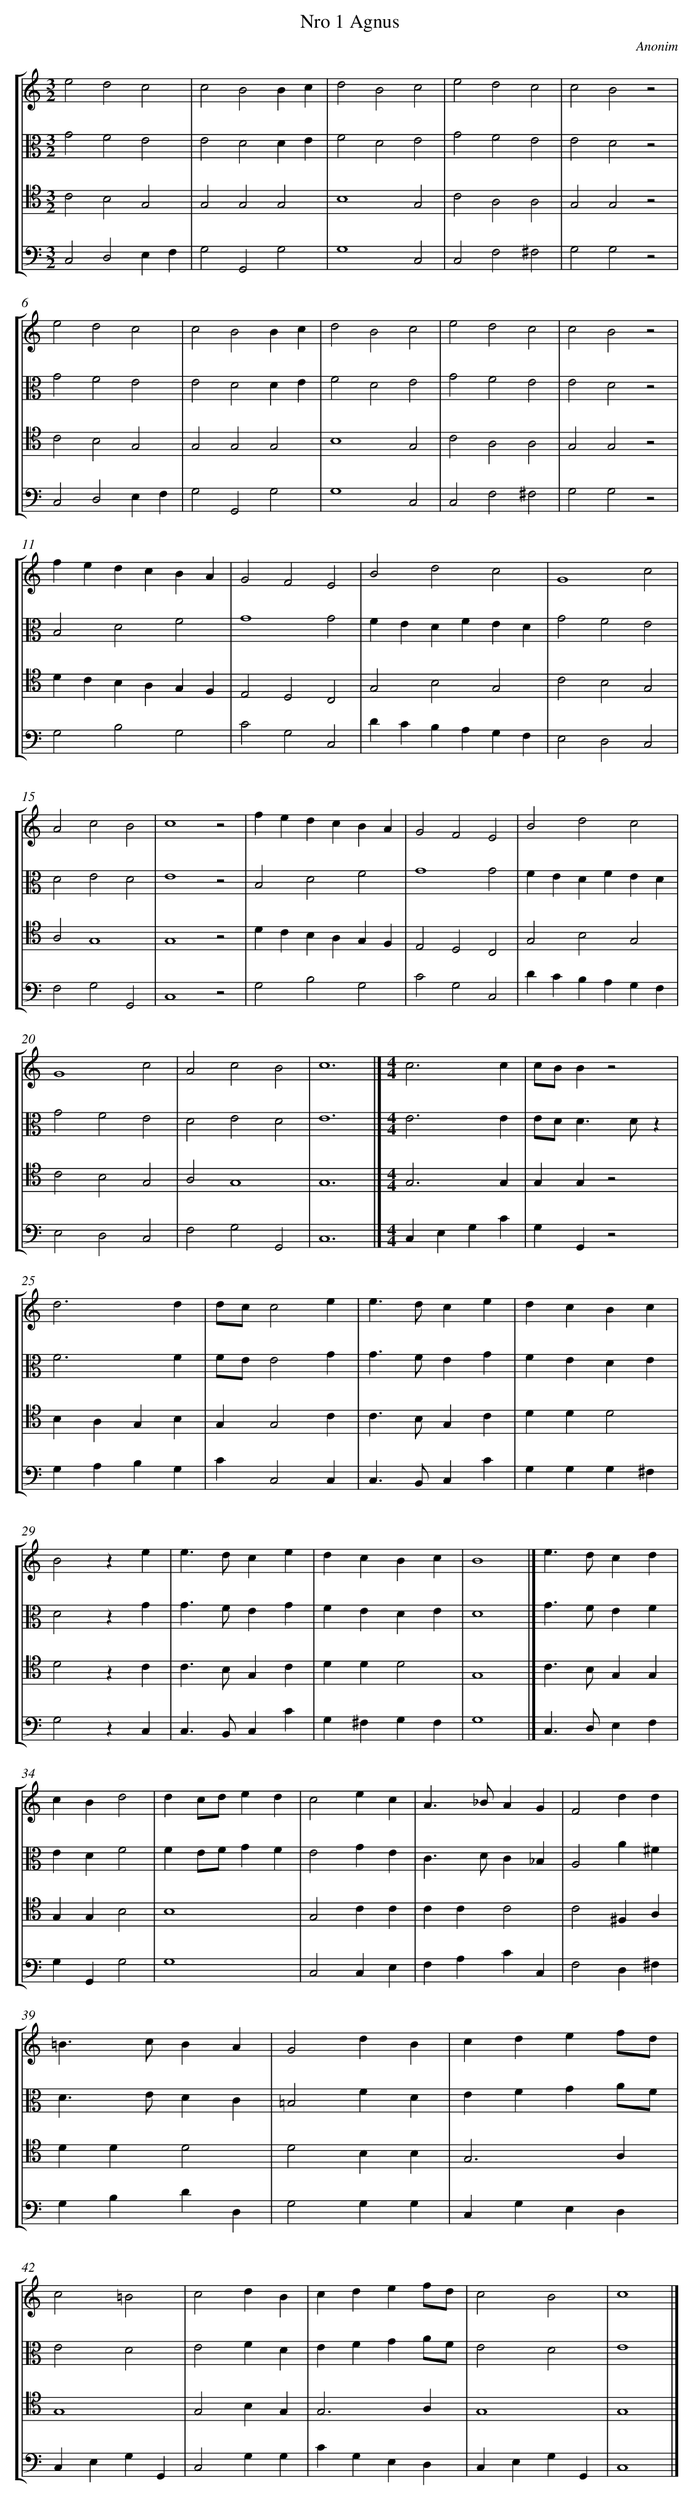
X:1
T: Nro 1 Agnus
C: Anonim
L: 1/4
M: 3/2
%%staves [1 2 3 4]
V: 1
V: 2 clef=alto
V: 3 clef=tenor
V: 4 clef=bass
K: C
[V:1] e2d2c2 |
[V:2] G2F2E2 |
[V:3] C2B,2G,2 |
[V:4] C,2D,2E,F, |
[V:1] c2B2Bc |
[V:2] E2D2DE |
[V:3] G,2G,2G,2 |
[V:4] G,2G,,2G,2 |
[V:1] d2B2c2 |
[V:2] F2D2E2 |
[V:3] B,4G,2 |
[V:4] G,4C,2 |
[V:1] e2d2c2 |
[V:2] G2F2E2 |
[V:3] C2A,2A,2 |
[V:4] C,2F,2^F,2 |
[V:1] c2B2z2 |
[V:2] E2D2z2 |
[V:3] G,2G,2z2 |
[V:4] G,2G,2z2 |
[V:1] e2d2c2 |
[V:2] G2F2E2 |
[V:3] C2B,2G,2 |
[V:4] C,2D,2E,F, |
[V:1] c2B2Bc |
[V:2] E2D2DE |
[V:3] G,2G,2G,2 |
[V:4] G,2G,,2G,2 |
[V:1] d2B2c2 |
[V:2] F2D2E2 |
[V:3] B,4G,2 |
[V:4] G,4C,2 |
[V:1] e2d2c2 |
[V:2] G2F2E2 |
[V:3] C2A,2A,2 |
[V:4] C,2F,2^F,2 |
[V:1] c2B2z2 |
[V:2] E2D2z2 |
[V:3] G,2G,2z2 |
[V:4] G,2G,2z2 |
[V:1] fedcBA |
[V:2] B,2D2F2 |
[V:3] DCB,A,G,F, |
[V:4] G,2B,2G,2 |
[V:1] G2F2E2 |
[V:2] G4G2 |
[V:3] E,2D,2C,2 |
[V:4] C2G,2C,2 |
[V:1] B2d2c2 |
[V:2] FEDFED |
[V:3] G,2B,2G,2 |
[V:4] DCB,A,G,F, |
[V:1] G4c2 |
[V:2] G2F2E2 |
[V:3] C2B,2G,2 |
[V:4] E,2D,2C,2 |
[V:1] A2c2B2 |
[V:2] D2E2D2 |
[V:3] A,2G,4 |
[V:4] F,2G,2G,,2 |
[V:1] c4z2 |
[V:2] E4z2 |
[V:3] G,4z2 |
[V:4] C,4z2 |
[V:1] fedcBA |
[V:2] B,2D2F2 |
[V:3] DCB,A,G,F, |
[V:4] G,2B,2G,2 |
[V:1] G2F2E2 |
[V:2] G4G2 |
[V:3] E,2D,2C,2 |
[V:4] C2G,2C,2 |
[V:1] B2d2c2 |
[V:2] FEDFED |
[V:3] G,2B,2G,2 |
[V:4] DCB,A,G,F, |
[V:1] G4c2 |
[V:2] G2F2E2 |
[V:3] C2B,2G,2 |
[V:4] E,2D,2C,2 |
[V:1] A2c2B2 |
[V:2] D2E2D2 |
[V:3] A,2G,4 |
[V:4] F,2G,2G,,2 |
[V:1] c6 |]
[V:2] E6 |]
[V:3] G,6 |]
[V:4] C,6 |]
[V:1] [M:4/4]c3c [I:setbarnb 24]|
[V:2] [M:4/4]E3E |
[V:3] [M:4/4]G,3G, |
[V:4] [M:4/4]C,E,G,C |
[V:1] c/B/Bz2 |
[V:2] E/D<DD/z |
[V:3] G,G,z2 |
[V:4] G,G,,z2 |
[V:1] d3d |
[V:2] F3F |
[V:3] B,A,G,B, |
[V:4] G,A,B,G, |
[V:1] d/c/c2e |
[V:2] F/E/E2G |
[V:3] G,G,2C |
[V:4] CC,2C, |
[V:1] e>dce |
[V:2] G>FEG |
[V:3] C>B,G,C |
[V:4] C,>B,,C,C |
[V:1] dcBc |
[V:2] FEDE |
[V:3] DDD2 |
[V:4] G,G,G,^F, |
[V:1] B2ze |
[V:2] D2zG |
[V:3] D2zC |
[V:4] G,2zC, |
[V:1] e>dce |
[V:2] G>FEG |
[V:3] C>B,G,C |
[V:4] C,>B,,C,C |
[V:1] dcBc |
[V:2] FEDE |
[V:3] DDD2 |
[V:4] G,^F,G,F, |
[V:1] B4 |]
[V:2] D4 |]
[V:3] G,4 |]
[V:4] G,4 |]
[V:1] e>dcd [I:setbarnb 34]|
[V:2] G>FEF |
[V:3] C>B,G,G, |
[V:4] C,>D,E,F, |
[V:1] cBd2 |
[V:2] EDF2 |
[V:3] G,G,B,2 |
[V:4] G,G,,G,2 |
[V:1] dc/d/ed |
[V:2] FE/F/GF |
[V:3] B,4 |
[V:4] G,4 |
[V:1] c2ec |
[V:2] E2GE |
[V:3] G,2CC |
[V:4] C,2C,E, |
[V:1] A>_BAG |
[V:2] C>DC_B, |
[V:3] CCC2 |
[V:4] F,A,CC, |
[V:1] F2dd |
[V:2] A,2A^F |
[V:3] C2^F,A, |
[V:4] F,2D,^F, |
[V:1] =B>cBA |
[V:2] D>EDC |
[V:3] DDD2 |
[V:4] G,B,DD, |
[V:1] G2dB |
[V:2] =B,2FD |
[V:3] D2B,B, |
[V:4] G,2G,G, |
[V:1] cdef/d/ |
[V:2] EFGA/F/ |
[V:3] G,3A, |
[V:4] C,G,E,D, |
[V:1] c2=B2 |
[V:2] E2D2 |
[V:3] G,4 |
[V:4] C,E,G,G,, |
[V:1] c2dB |
[V:2] E2FD |
[V:3] G,2B,G, |
[V:4] C,2G,G, |
[V:1] cdef/d/ |
[V:2] EFGA/F/ |
[V:3] G,3A, |
[V:4] CG,E,D, |
[V:1] c2B2 |
[V:2] E2D2 |
[V:3] G,4 |
[V:4] C,E,G,G,, |
[V:1] c4 |]
[V:2] E4 |]
[V:3] G,4 |]
[V:4] C,4 |]
